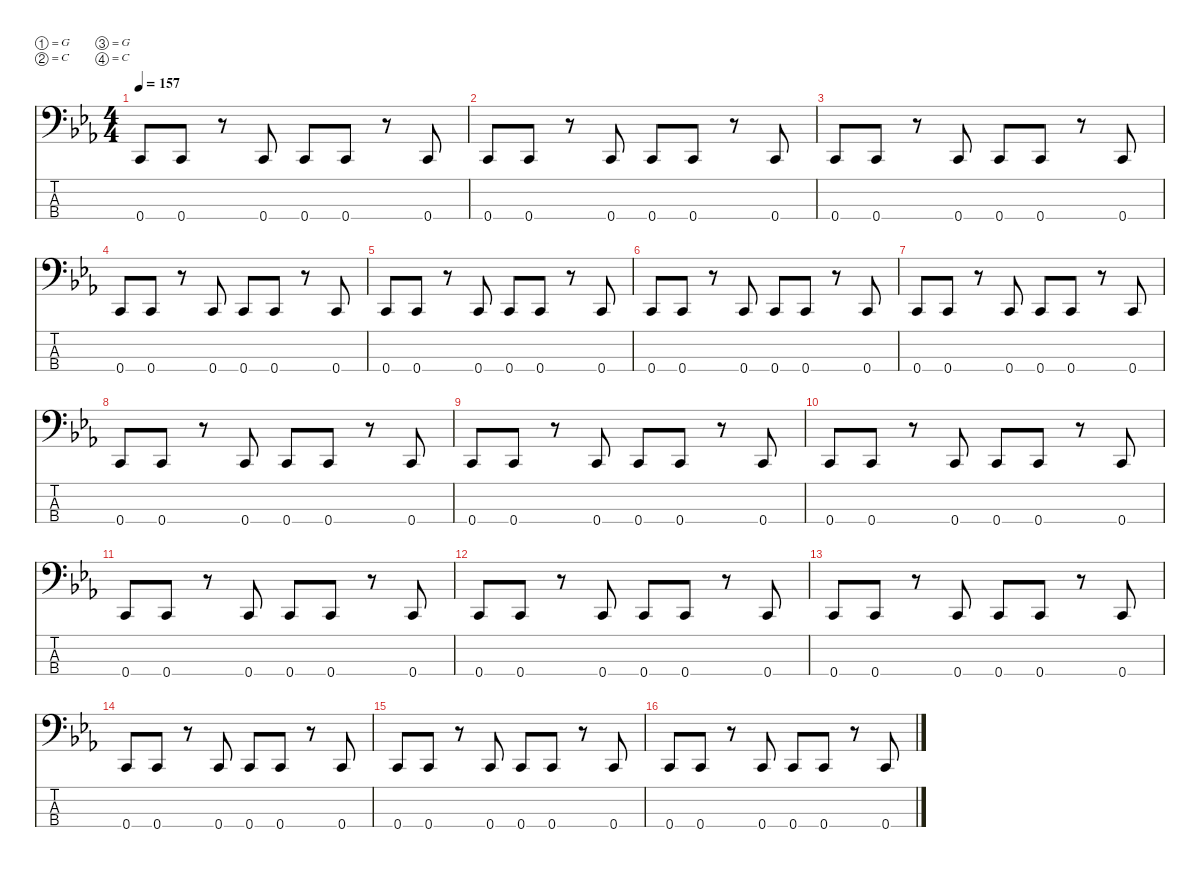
\defaultSystemsLayout 4
\hideDynamics
\bracketExtendMode nobrackets
\singleTrackTrackNamePolicy hidden
\multiTrackTrackNamePolicy hidden
\firstSystemTrackNameMode fullname
\firstSystemTrackNameOrientation horizontal
\otherSystemsTrackNameOrientation horizontal
\track ("Bass" "el.bs.") {instrument electricbassfinger}
\staff {score tabs}
\tuning (G2 C2 G1 C1)
\ts (4 4)
\tempo 157
\clef f4
\ks cminor
0.4{acc forcenatural}.8{dy f beam Up} 0.4{acc forcenatural}.8{beam Up} r.8{beam Up} 0.4{acc forcenatural}.8{beam Up} 0.4{acc forcenatural}.8{beam Up} 0.4{acc forcenatural}.8{beam Up} r.8{beam Up} 0.4{acc forcenatural}.8{beam Up} |
0.4{acc forcenatural}.8{beam Up} 0.4{acc forcenatural}.8{beam Up} r.8{beam Up} 0.4{acc forcenatural}.8{beam Up} 0.4{acc forcenatural}.8{beam Up} 0.4{acc forcenatural}.8{beam Up} r.8{beam Up} 0.4{acc forcenatural}.8{beam Up} |
0.4{acc forcenatural}.8{beam Up} 0.4{acc forcenatural}.8{beam Up} r.8{beam Up} 0.4{acc forcenatural}.8{beam Up} 0.4{acc forcenatural}.8{beam Up} 0.4{acc forcenatural}.8{beam Up} r.8{beam Up} 0.4{acc forcenatural}.8{beam Up} |
0.4{acc forcenatural}.8{beam Up} 0.4{acc forcenatural}.8{beam Up} r.8{beam Up} 0.4{acc forcenatural}.8{beam Up} 0.4{acc forcenatural}.8{beam Up} 0.4{acc forcenatural}.8{beam Up} r.8{beam Up} 0.4{acc forcenatural}.8{beam Up} |
0.4{acc forcenatural}.8{beam Up} 0.4{acc forcenatural}.8{beam Up} r.8{beam Up} 0.4{acc forcenatural}.8{beam Up} 0.4{acc forcenatural}.8{beam Up} 0.4{acc forcenatural}.8{beam Up} r.8{beam Up} 0.4{acc forcenatural}.8{beam Up} |
0.4{acc forcenatural}.8{beam Up} 0.4{acc forcenatural}.8{beam Up} r.8{beam Up} 0.4{acc forcenatural}.8{beam Up} 0.4{acc forcenatural}.8{beam Up} 0.4{acc forcenatural}.8{beam Up} r.8{beam Up} 0.4{acc forcenatural}.8{beam Up} |
0.4{acc forcenatural}.8{beam Up} 0.4{acc forcenatural}.8{beam Up} r.8{beam Up} 0.4{acc forcenatural}.8{beam Up} 0.4{acc forcenatural}.8{beam Up} 0.4{acc forcenatural}.8{beam Up} r.8{beam Up} 0.4{acc forcenatural}.8{beam Up} |
0.4{acc forcenatural}.8{beam Up} 0.4{acc forcenatural}.8{beam Up} r.8{beam Up} 0.4{acc forcenatural}.8{beam Up} 0.4{acc forcenatural}.8{beam Up} 0.4{acc forcenatural}.8{beam Up} r.8{beam Up} 0.4{acc forcenatural}.8{beam Up} |
0.4{acc forcenatural}.8{beam Up} 0.4{acc forcenatural}.8{beam Up} r.8{beam Up} 0.4{acc forcenatural}.8{beam Up} 0.4{acc forcenatural}.8{beam Up} 0.4{acc forcenatural}.8{beam Up} r.8{beam Up} 0.4{acc forcenatural}.8{beam Up} |
0.4{acc forcenatural}.8{beam Up} 0.4{acc forcenatural}.8{beam Up} r.8{beam Up} 0.4{acc forcenatural}.8{beam Up} 0.4{acc forcenatural}.8{beam Up} 0.4{acc forcenatural}.8{beam Up} r.8{beam Up} 0.4{acc forcenatural}.8{beam Up} |
0.4{acc forcenatural}.8{beam Up} 0.4{acc forcenatural}.8{beam Up} r.8{beam Up} 0.4{acc forcenatural}.8{beam Up} 0.4{acc forcenatural}.8{beam Up} 0.4{acc forcenatural}.8{beam Up} r.8{beam Up} 0.4{acc forcenatural}.8{beam Up} |
0.4{acc forcenatural}.8{beam Up} 0.4{acc forcenatural}.8{beam Up} r.8{beam Up} 0.4{acc forcenatural}.8{beam Up} 0.4{acc forcenatural}.8{beam Up} 0.4{acc forcenatural}.8{beam Up} r.8{beam Up} 0.4{acc forcenatural}.8{beam Up} |
0.4{acc forcenatural}.8{beam Up} 0.4{acc forcenatural}.8{beam Up} r.8{beam Up} 0.4{acc forcenatural}.8{beam Up} 0.4{acc forcenatural}.8{beam Up} 0.4{acc forcenatural}.8{beam Up} r.8{beam Up} 0.4{acc forcenatural}.8{beam Up} |
0.4{acc forcenatural}.8{beam Up} 0.4{acc forcenatural}.8{beam Up} r.8{beam Up} 0.4{acc forcenatural}.8{beam Up} 0.4{acc forcenatural}.8{beam Up} 0.4{acc forcenatural}.8{beam Up} r.8{beam Up} 0.4{acc forcenatural}.8{beam Up} |
0.4{acc forcenatural}.8{beam Up} 0.4{acc forcenatural}.8{beam Up} r.8{beam Up} 0.4{acc forcenatural}.8{beam Up} 0.4{acc forcenatural}.8{beam Up} 0.4{acc forcenatural}.8{beam Up} r.8{beam Up} 0.4{acc forcenatural}.8{beam Up} |
0.4{acc forcenatural}.8{beam Up} 0.4{acc forcenatural}.8{beam Up} r.8{beam Up} 0.4{acc forcenatural}.8{beam Up} 0.4{acc forcenatural}.8{beam Up} 0.4{acc forcenatural}.8{beam Up} r.8{beam Up} 0.4{acc forcenatural}.8{beam Up}
